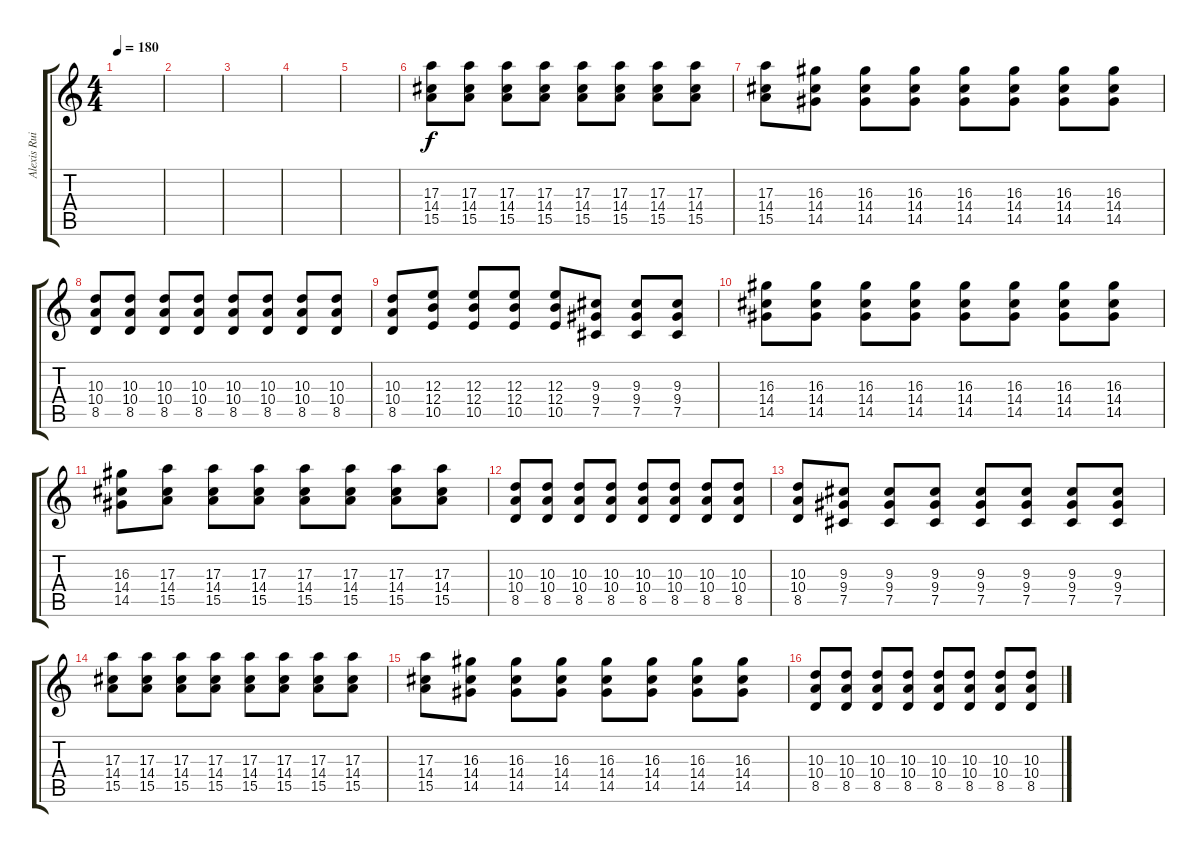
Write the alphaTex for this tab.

\track ("Alexis Ruiz (Guitarra)" "Alexis Rui") {instrument distortionguitar}
\staff {score tabs}
\tuning (Db4 Ab3 E3 B2 Gb2 B1) {hide}
\ts (4 4)
\tempo 180
\clef g2
\ks c
|
|
|
|
|
(17.3 14.4 15.5).8 (17.3 14.4 15.5).8 (17.3 14.4 15.5).8 (17.3 14.4 15.5).8 (17.3 14.4 15.5).8 (17.3 14.4 15.5).8 (17.3 14.4 15.5).8 (17.3 14.4 15.5).8 |
(17.3 14.4 15.5).8 (16.3 14.4 14.5).8 (16.3 14.4 14.5).8 (16.3 14.4 14.5).8 (16.3 14.4 14.5).8 (16.3 14.4 14.5).8 (16.3 14.4 14.5).8 (16.3 14.4 14.5).8 |
(10.3 10.4 8.5).8 (10.3 10.4 8.5).8 (10.3 10.4 8.5).8 (10.3 10.4 8.5).8 (10.3 10.4 8.5).8 (10.3 10.4 8.5).8 (10.3 10.4 8.5).8 (10.3 10.4 8.5).8 |
(10.3 10.4 8.5).8 (12.3 12.4 10.5).8 (12.3 12.4 10.5).8 (12.3 12.4 10.5).8 (12.3 12.4 10.5).8 (9.3 9.4 7.5).8 (9.3 9.4 7.5).8 (9.3 9.4 7.5).8 |
(16.3 14.4 14.5).8 (16.3 14.4 14.5).8 (16.3 14.4 14.5).8 (16.3 14.4 14.5).8 (16.3 14.4 14.5).8 (16.3 14.4 14.5).8 (16.3 14.4 14.5).8 (16.3 14.4 14.5).8 |
(16.3 14.4 14.5).8 (17.3 14.4 15.5).8 (17.3 14.4 15.5).8 (17.3 14.4 15.5).8 (17.3 14.4 15.5).8 (17.3 14.4 15.5).8 (17.3 14.4 15.5).8 (17.3 14.4 15.5).8 |
(10.3 10.4 8.5).8 (10.3 10.4 8.5).8 (10.3 10.4 8.5).8 (10.3 10.4 8.5).8 (10.3 10.4 8.5).8 (10.3 10.4 8.5).8 (10.3 10.4 8.5).8 (10.3 10.4 8.5).8 |
(10.3 10.4 8.5).8 (9.3 9.4 7.5).8 (9.3 9.4 7.5).8 (9.3 9.4 7.5).8 (9.3 9.4 7.5).8 (9.3 9.4 7.5).8 (9.3 9.4 7.5).8 (9.3 9.4 7.5).8 |
(17.3 14.4 15.5).8 (17.3 14.4 15.5).8 (17.3 14.4 15.5).8 (17.3 14.4 15.5).8 (17.3 14.4 15.5).8 (17.3 14.4 15.5).8 (17.3 14.4 15.5).8 (17.3 14.4 15.5).8 |
(17.3 14.4 15.5).8 (16.3 14.4 14.5).8 (16.3 14.4 14.5).8 (16.3 14.4 14.5).8 (16.3 14.4 14.5).8 (16.3 14.4 14.5).8 (16.3 14.4 14.5).8 (16.3 14.4 14.5).8 |
(10.3 10.4 8.5).8 (10.3 10.4 8.5).8 (10.3 10.4 8.5).8 (10.3 10.4 8.5).8 (10.3 10.4 8.5).8 (10.3 10.4 8.5).8 (10.3 10.4 8.5).8 (10.3 10.4 8.5).8
